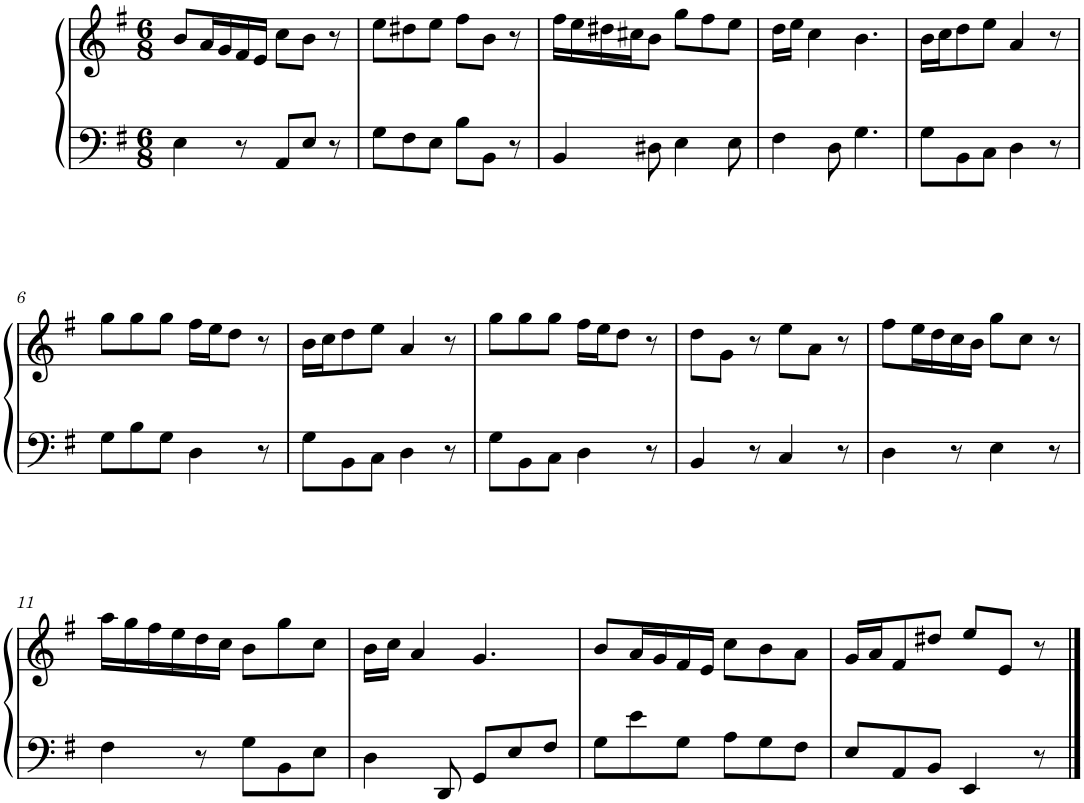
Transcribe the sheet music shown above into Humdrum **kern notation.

**kern	**kern
*part1	*part1
*staff2	*staff1
*I"Piano, Piano	*
*I'Pno.	*
*clefF4	*clefG2
*k[f#]	*k[f#]
*M6/8	*M6/8
=1	=1
4E\	8b/L
.	16a/L
.	16g/
8r	16f#/
.	16e/JJ
8AA/L	8cc\L
8E/J	8b\J
8r	8r
=2	=2
8G\L	8ee\L
8F#\	8dd#X\
8E\J	8ee\J
8B\L	8ff#\L
8BB\J	8b\J
8r	8r
=3	=3
4BB/	16ff#\LL
.	16ee\
.	16dd#X\
.	16cc#X\J
8D#X\	8b\J
4E\	8gg\L
.	8ff#\
8E\	8ee\J
=4	=4
4F#\	16dd\LL
.	16ee\JJ
.	4cc\
8D\	.
4.G\	4.b\
=5	=5
8G\L	16b\LL
.	16cc\J
8BB\	8dd\
8C\J	8ee\J
4D\	4a/
8r	8r
!!LO:LB:g=z
=6	=6
8G\L	8gg\L
8B\	8gg\
8G\J	8gg\J
4D\	16ff#\LL
.	16ee\J
.	8dd\J
8r	8r
=7	=7
8G\L	16b\LL
.	16cc\J
8BB\	8dd\
8C\J	8ee\J
4D\	4a/
8r	8r
=8	=8
8G\L	8gg\L
8BB\	8gg\
8C\J	8gg\J
4D\	16ff#\LL
.	16ee\J
.	8dd\J
8r	8r
=9	=9
4BB/	8dd\L
.	8g\J
8r	8r
4C/	8ee\L
.	8a\J
8r	8r
=10	=10
4D\	8ff#\L
.	16ee\L
.	16dd\
8r	16cc\
.	16b\JJ
4E\	8gg\L
.	8cc\J
8r	8r
!!LO:LB:g=z
=11	=11
4F#\	16aa\LL
.	16gg\
.	16ff#\
.	16ee\
8r	16dd\
.	16cc\JJ
8G\L	8b\L
8BB\	8gg\
8E\J	8cc\J
=12	=12
4D\	16b\LL
.	16cc\JJ
.	4a/
8DD/	.
8GG/L	4.g/
8E/	.
8F#/J	.
=13	=13
8G\L	8b/L
8e\	16a/L
.	16g/
8G\J	16f#/
.	16e/JJ
8A\L	8cc\L
8G\	8b\
8F#\J	8a\J
=14	=14
8E/L	16g/LL
.	16a/J
8AA/	8f#/
8BB/J	8dd#X/J
4EE/	8ee/L
.	8e/J
8r	8r
==	==
*-	*-
